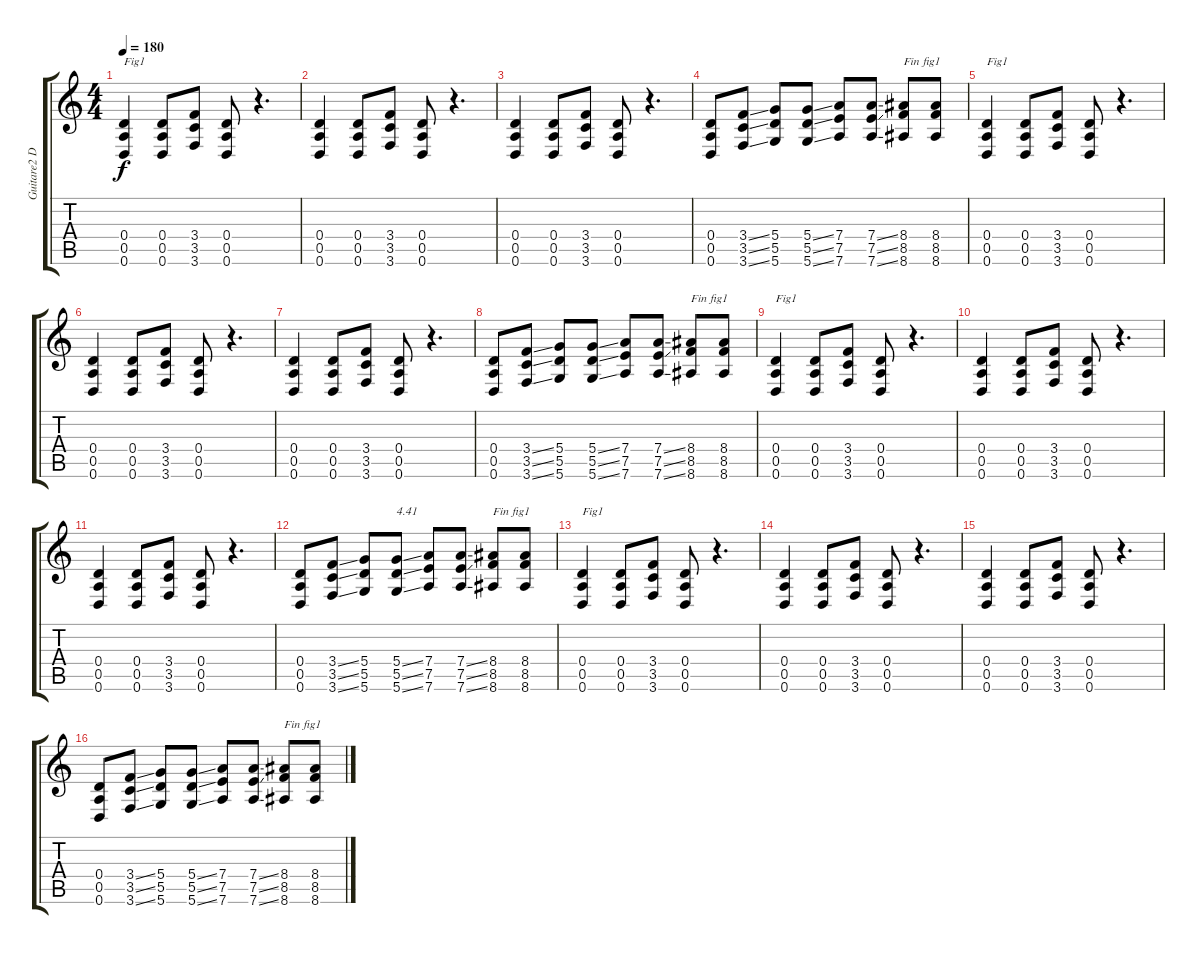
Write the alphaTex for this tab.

\track ("Guitare2 Dr-D" "Guitare2 D") {instrument overdrivenguitar}
\staff {score tabs}
\tuning (E4 B3 G3 D3 A2 D2) {hide}
\ts (4 4)
\tempo 180
\clef g2
\ks c
(0.4 0.5 0.6).4{txt "Fig1" dy f} (0.4 0.5 0.6).8 (3.4 3.5 3.6).8 (0.4 0.5 0.6).8 r.4{d} |
(0.4 0.5 0.6).4 (0.4 0.5 0.6).8 (3.4 3.5 3.6).8 (0.4 0.5 0.6).8 r.4{d} |
(0.4 0.5 0.6).4 (0.4 0.5 0.6).8 (3.4 3.5 3.6).8 (0.4 0.5 0.6).8 r.4{d} |
(0.4 0.5 0.6).8 (3.4{ss} 3.5{ss} 3.6{ss}).8 (5.4 5.5 5.6).8 (5.4{ss} 5.5{ss} 5.6{ss}).8 (7.4 7.5 7.6).8 (7.4{ss} 7.5{ss} 7.6{ss}).8 (8.4 8.5 8.6).8{txt "Fin fig1"} (8.4 8.5 8.6).8 |
(0.4 0.5 0.6).4{txt "Fig1"} (0.4 0.5 0.6).8 (3.4 3.5 3.6).8 (0.4 0.5 0.6).8 r.4{d} |
(0.4 0.5 0.6).4 (0.4 0.5 0.6).8 (3.4 3.5 3.6).8 (0.4 0.5 0.6).8 r.4{d} |
(0.4 0.5 0.6).4 (0.4 0.5 0.6).8 (3.4 3.5 3.6).8 (0.4 0.5 0.6).8 r.4{d} |
(0.4 0.5 0.6).8 (3.4{ss} 3.5{ss} 3.6{ss}).8 (5.4 5.5 5.6).8 (5.4{ss} 5.5{ss} 5.6{ss}).8 (7.4 7.5 7.6).8 (7.4{ss} 7.5{ss} 7.6{ss}).8 (8.4 8.5 8.6).8{txt "Fin fig1"} (8.4 8.5 8.6).8 |
(0.4 0.5 0.6).4{txt "Fig1"} (0.4 0.5 0.6).8 (3.4 3.5 3.6).8 (0.4 0.5 0.6).8 r.4{d} |
(0.4 0.5 0.6).4 (0.4 0.5 0.6).8 (3.4 3.5 3.6).8 (0.4 0.5 0.6).8 r.4{d} |
(0.4 0.5 0.6).4 (0.4 0.5 0.6).8 (3.4 3.5 3.6).8 (0.4 0.5 0.6).8 r.4{d} |
(0.4 0.5 0.6).8 (3.4{ss} 3.5{ss} 3.6{ss}).8 (5.4 5.5 5.6).8 (5.4{ss} 5.5{ss} 5.6{ss}).8{txt "4.41"} (7.4 7.5 7.6).8 (7.4{ss} 7.5{ss} 7.6{ss}).8 (8.4 8.5 8.6).8{txt "Fin fig1"} (8.4 8.5 8.6).8 |
(0.4 0.5 0.6).4{txt "Fig1"} (0.4 0.5 0.6).8 (3.4 3.5 3.6).8 (0.4 0.5 0.6).8 r.4{d} |
(0.4 0.5 0.6).4 (0.4 0.5 0.6).8 (3.4 3.5 3.6).8 (0.4 0.5 0.6).8 r.4{d} |
(0.4 0.5 0.6).4 (0.4 0.5 0.6).8 (3.4 3.5 3.6).8 (0.4 0.5 0.6).8 r.4{d} |
(0.4 0.5 0.6).8 (3.4{ss} 3.5{ss} 3.6{ss}).8 (5.4 5.5 5.6).8 (5.4{ss} 5.5{ss} 5.6{ss}).8 (7.4 7.5 7.6).8 (7.4{ss} 7.5{ss} 7.6{ss}).8 (8.4 8.5 8.6).8{txt "Fin fig1"} (8.4 8.5 8.6).8
